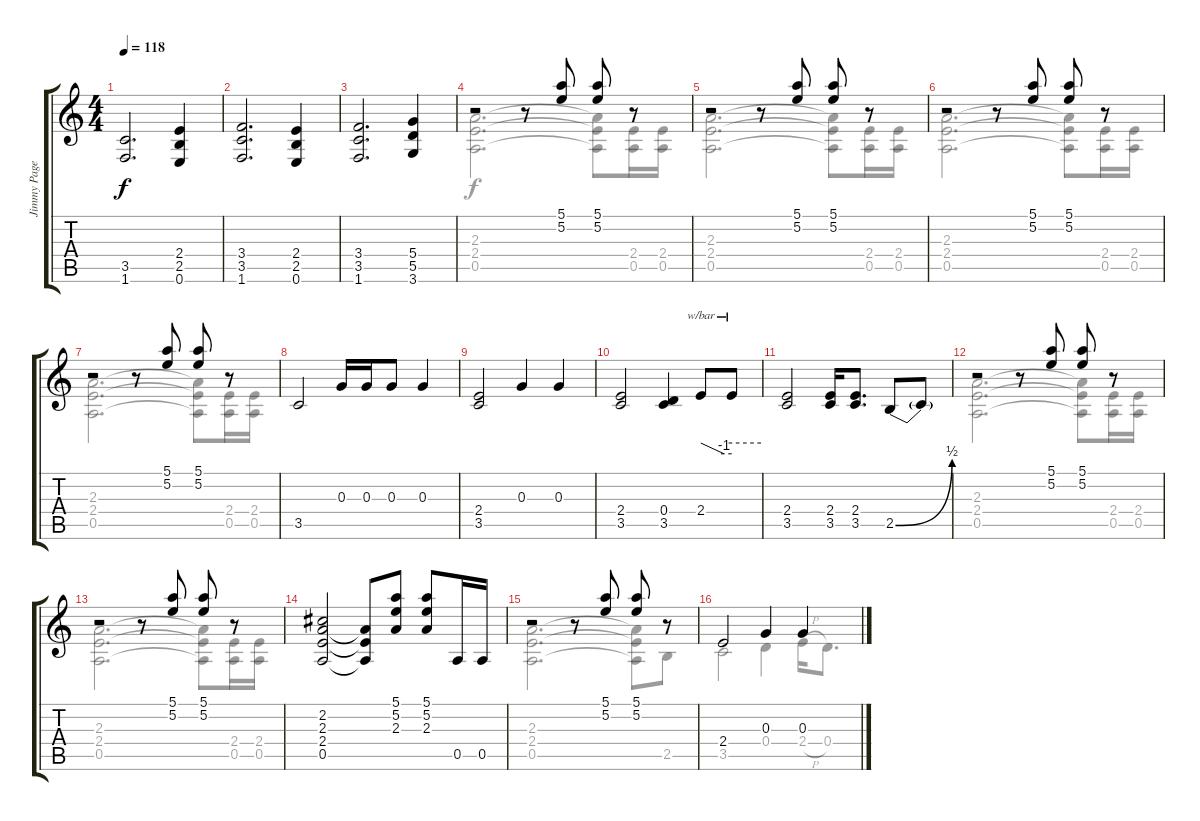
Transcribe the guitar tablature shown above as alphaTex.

\track ("Jimmy Page (Guitarra)" "Jimmy Page") {instrument overdrivenguitar}
\staff {score tabs}
\tuning (E4 B3 G3 D3 A2 E2) {hide}
\voice
\ts (4 4)
\tempo 118
\clef g2
\ks c
(3.5 1.6).2{d dy f} (2.4 2.5 0.6).4 |
(3.4 3.5 1.6).2{d} (2.4 2.5 0.6).4 |
(3.4 3.5 1.6).2{d} (5.4 5.5 3.6).4 |
r.2 r.8 (5.1 5.2).8 (5.1 5.2).8 r.8 |
r.2 r.8 (5.1 5.2).8 (5.1 5.2).8 r.8 |
r.2 r.8 (5.1 5.2).8 (5.1 5.2).8 r.8 |
r.2 r.8 (5.1 5.2).8 (5.1 5.2).8 r.8 |
3.5.2 0.3.16 0.3.16 0.3.8 0.3.4 |
(2.4 3.5).2 0.3.4 0.3.4 |
(2.4 3.5).2 (0.4 3.5).4 2.4.8{tbe (custom default 0 0 45 -4 60 -4)} 2.4{t}.8{tbe (hold default 0 0 60 0)} |
(2.4 3.5).2 (2.4 3.5).16 (2.4 3.5).8{d} 2.5{be (bend 0 0 60 2)}.8 2.5{t}.8 |
r.2 r.8 (5.1 5.2).8 (5.1 5.2).8 r.8 |
r.2 r.8 (5.1 5.2).8 (5.1 5.2).8 r.8 |
(2.2 2.3 2.4 0.5).2 (2.3{t} 2.4{t} 0.5{t}).8 (5.1 5.2 2.3).8 (5.1 5.2 2.3).8 0.5.16 0.5.16 |
r.2 r.8 (5.1 5.2).8 (5.1 5.2).8 r.8 |
2.4.2 0.3.4 0.3.4
\voice
\clef g2
\ottava regular
\simile none
\ks c
|
|
|
(2.3 2.4 0.5).2{d} (2.3{t} 2.4{t} 0.5{t}).8 (2.4 0.5).16 (2.4 0.5).16 |
(2.3 2.4 0.5).2{d} (2.3{t} 2.4{t} 0.5{t}).8 (2.4 0.5).16 (2.4 0.5).16 |
(2.3 2.4 0.5).2{d} (2.3{t} 2.4{t} 0.5{t}).8 (2.4 0.5).16 (2.4 0.5).16 |
(2.3 2.4 0.5).2{d} (2.3{t} 2.4{t} 0.5{t}).8 (2.4 0.5).16 (2.4 0.5).16 |
|
|
|
|
(2.3 2.4 0.5).2{d} (2.3{t} 2.4{t} 0.5{t}).8 (2.4 0.5).16 (2.4 0.5).16 |
(2.3 2.4 0.5).2{d} (2.3{t} 2.4{t} 0.5{t}).8 (2.4 0.5).16 (2.4 0.5).16 |
|
(2.3 2.4 0.5).2{d} (2.3{t} 2.4{t} 0.5{t}).8 2.5.8 |
3.5.2 0.4.4 2.4{h}.16 0.4.8{d}
